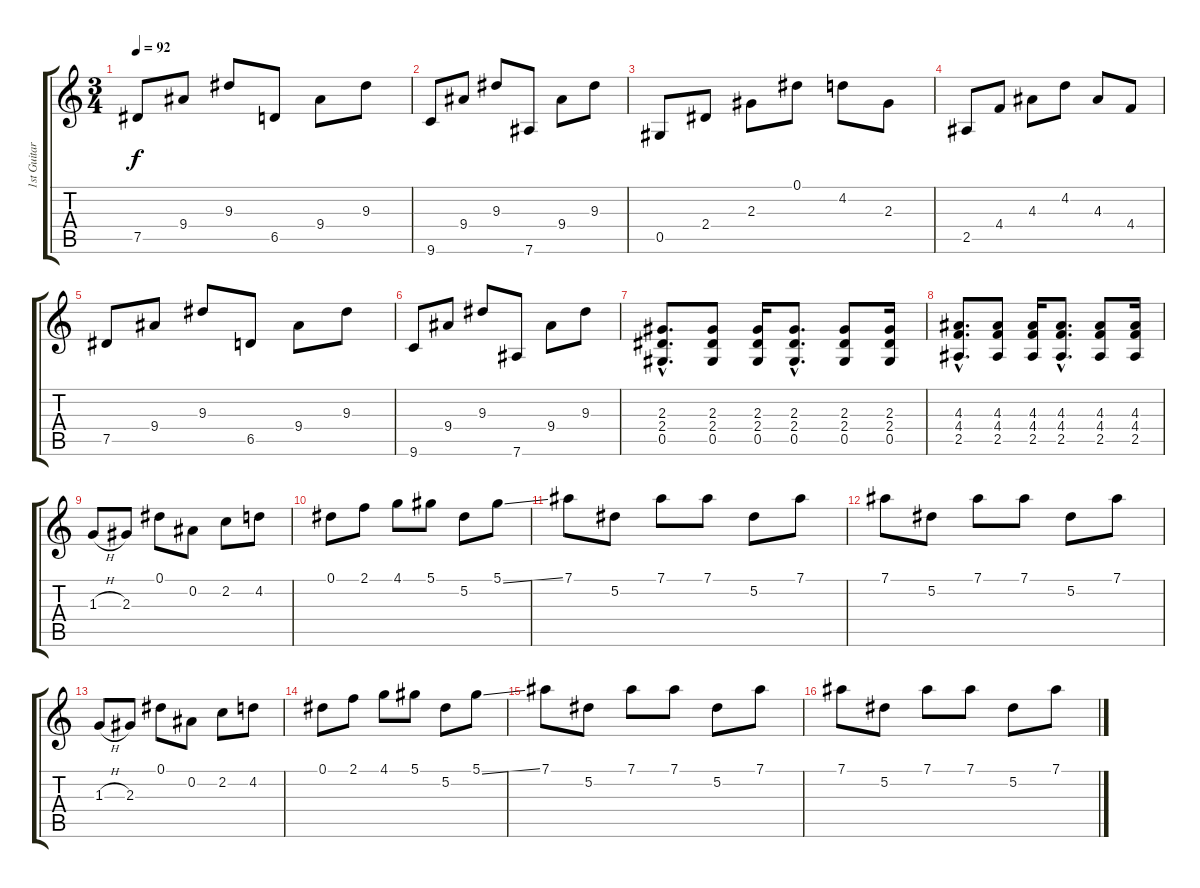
\track ("1st Guitar" "1st Guitar") {instrument overdrivenguitar}
\staff {score tabs}
\tuning (Eb4 Bb3 Gb3 Db3 Ab2 Eb2) {hide}
\ts (3 4)
\tempo 92
\clef g2
\ks c
7.5.8{dy f} 9.4.8 9.3.8 6.5.8 9.4.8 9.3.8 |
9.6.8 9.4.8 9.3.8 7.6.8 9.4.8 9.3.8 |
0.5.8 2.4.8 2.3.8 0.1.8 4.2.8 2.3.8 |
2.5.8 4.4.8 4.3.8 4.2.8 4.3.8 4.4.8 |
7.5.8 9.4.8 9.3.8 6.5.8 9.4.8 9.3.8 |
9.6.8 9.4.8 9.3.8 7.6.8 9.4.8 9.3.8 |
(2.3{hac} 2.4{hac} 0.5{hac}).8{d} (2.3 2.4 0.5).8 (2.3 2.4 0.5).16 (2.3{hac} 2.4{hac} 0.5{hac}).8{d} (2.3 2.4 0.5).8 (2.3 2.4 0.5).16 |
(4.3{hac} 4.4{hac} 2.5{hac}).8{d} (4.3 4.4 2.5).8 (4.3 4.4 2.5).16 (4.3{hac} 4.4{hac} 2.5{hac}).8{d} (4.3 4.4 2.5).8 (4.3 4.4 2.5).16 |
1.3{h}.8 2.3.8 0.1.8 0.2.8 2.2.8 4.2.8 |
0.1.8 2.1.8 4.1.8 5.1.8 5.2.8 5.1{ss}.8 |
7.1.8 5.2.8 7.1.8 7.1.8 5.2.8 7.1.8 |
7.1.8 5.2.8 7.1.8 7.1.8 5.2.8 7.1.8 |
1.3{h}.8 2.3.8 0.1.8 0.2.8 2.2.8 4.2.8 |
0.1.8 2.1.8 4.1.8 5.1.8 5.2.8 5.1{ss}.8 |
7.1.8 5.2.8 7.1.8 7.1.8 5.2.8 7.1.8 |
7.1.8 5.2.8 7.1.8 7.1.8 5.2.8 7.1.8
